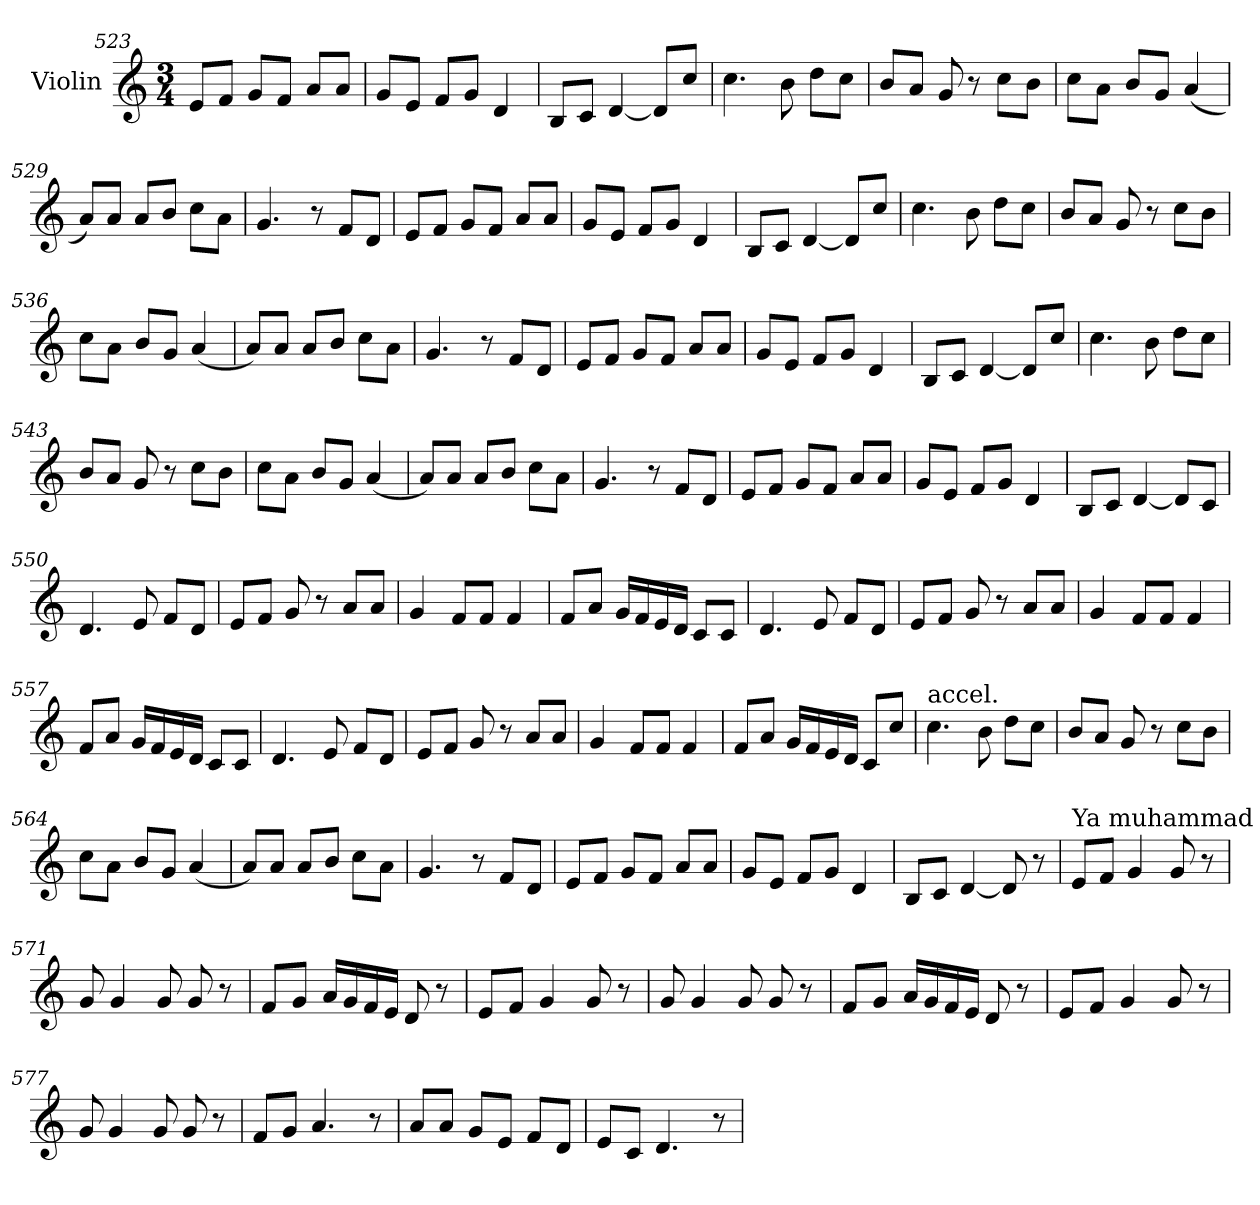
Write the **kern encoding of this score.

**kern
*part1
*staff1
*I"Violin
!!LO:PB:g=z
*clefG2
*k[]
*C:
*M3/4
=523
8e/L
8f/J
8g/L
8f/J
8a/L
8a/J
=524
8g/L
8e/J
8f/L
8g/J
4d/
=525
8B/L
8c/J
[4d/
8d/L]
8cc/J
!!LO:PB:g=z
=526
4.cc\
8b\
8dd\L
8cc\J
=527
8b/L
8a/J
8g/
8r
8cc\L
8b\J
=528
8cc\L
8a\J
8b/L
8g/J
(4a/
!!LO:PB:g=z
=529
8a/L)
8a/J
8a/L
8b/J
8cc\L
8a\J
=530
4.g/
8r
8f/L
8d/J
=531
8e/L
8f/J
8g/L
8f/J
8a/L
8a/J
!!LO:PB:g=z
=532
8g/L
8e/J
8f/L
8g/J
4d/
=533
8B/L
8c/J
[4d/
8d/L]
8cc/J
=534
4.cc\
8b\
8dd\L
8cc\J
!!LO:PB:g=z
=535
8b/L
8a/J
8g/
8r
8cc\L
8b\J
=536
8cc\L
8a\J
8b/L
8g/J
(4a/
=537
8a/L)
8a/J
8a/L
8b/J
8cc\L
8a\J
!!LO:PB:g=z
=538
4.g/
8r
8f/L
8d/J
=539
8e/L
8f/J
8g/L
8f/J
8a/L
8a/J
=540
8g/L
8e/J
8f/L
8g/J
4d/
!!LO:PB:g=z
=541
8B/L
8c/J
[4d/
8d/L]
8cc/J
=542
4.cc\
8b\
8dd\L
8cc\J
=543
8b/L
8a/J
8g/
8r
8cc\L
8b\J
!!LO:PB:g=z
=544
8cc\L
8a\J
8b/L
8g/J
(4a/
=545
8a/L)
8a/J
8a/L
8b/J
8cc\L
8a\J
=546
4.g/
8r
8f/L
8d/J
!!LO:PB:g=z
=547
8e/L
8f/J
8g/L
8f/J
8a/L
8a/J
=548
8g/L
8e/J
8f/L
8g/J
4d/
=549
8B/L
8c/J
[4d/
8d/L]
8c/J
!!LO:PB:g=z
=550
4.d/
8e/
8f/L
8d/J
=551
8e/L
8f/J
8g/
8r
8a/L
8a/J
=552
4g/
8f/L
8f/J
4f/
=553
8f/L
8a/J
16g/LL
16f/
16e/
16d/JJ
8c/L
8c/J
=554
4.d/
8e/
8f/L
8d/J
=555
8e/L
8f/J
8g/
8r
8a/L
8a/J
!!LO:PB:g=z
=556
4g/
8f/L
8f/J
4f/
=557
8f/L
8a/J
16g/LL
16f/
16e/
16d/JJ
8c/L
8c/J
=558
4.d/
8e/
8f/L
8d/J
!!LO:PB:g=z
=559
8e/L
8f/J
8g/
8r
8a/L
8a/J
=560
4g/
8f/L
8f/J
4f/
=561
8f/L
8a/J
16g/LL
16f/
16e/
16d/JJ
8c/L
8cc/J
!!LO:PB:g=z
=562
!LO:TX:a:t=accel.
4.cc\
8b\
8dd\L
8cc\J
=563
8b/L
8a/J
8g/
8r
8cc\L
8b\J
=564
8cc\L
8a\J
8b/L
8g/J
(4a/
!!LO:PB:g=z
=565
8a/L)
8a/J
8a/L
8b/J
8cc\L
8a\J
=566
4.g/
8r
8f/L
8d/J
=567
8e/L
8f/J
8g/L
8f/J
8a/L
8a/J
!!LO:PB:g=z
=568
8g/L
8e/J
8f/L
8g/J
4d/
=569
*MM105
8B/L
8c/J
[4d/
8d/]
8r
=570
!LO:TX:a:t=Ya muhammad
8e/L
8f/J
4g/
8g/
8r
!!LO:PB:g=z
=571
8g/
4g/
8g/
8g/
8r
!!LO:LB:g=z
=572
8f/L
8g/J
16a/LL
16g/
16f/
16e/JJ
8d/
8r
=573
8e/L
8f/J
4g/
8g/
8r
!!LO:PB:g=z
=574
8g/
4g/
8g/
8g/
8r
!!LO:PB:g=z
=575
8f/L
8g/J
16a/LL
16g/
16f/
16e/JJ
8d/
8r
=576
8e/L
8f/J
4g/
8g/
8r
!!LO:PB:g=z
=577
8g/
4g/
8g/
8g/
8r
!!LO:PB:g=z
=578
8f/L
8g/J
4.a/
8r
=579
8a/L
8a/J
8g/L
8e/J
8f/L
8d/J
=580
8e/L
8c/J
4.d/
8r
=
*-
